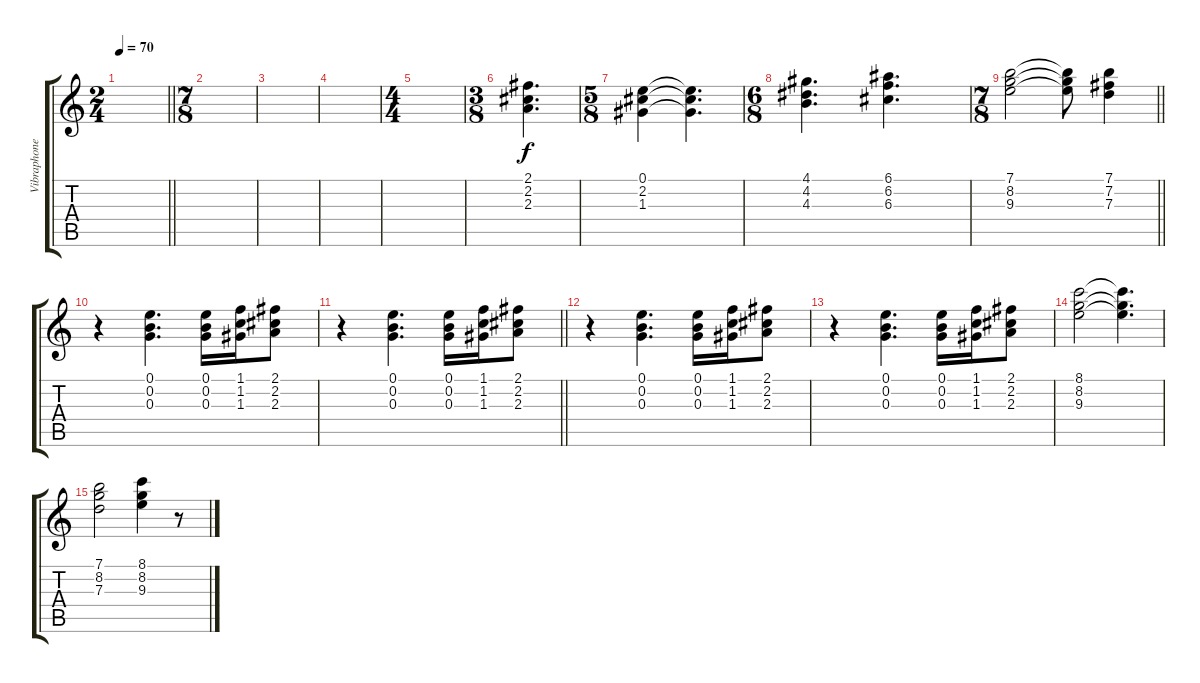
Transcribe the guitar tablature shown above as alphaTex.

\track ("Vibraphone (+12)" "Vibraphone") {instrument vibraphone}
\staff {score tabs}
\tuning (E5 B4 G4 D4 A3 E3) {hide}
\ts (2 4)
\tempo 70
\clef g2
\barLineRight lightlight
\ks c
|
\ts (7 8)
|
|
|
\ts (4 4)
|
\ts (3 8)
(2.1 2.2 2.3).4{d} |
\ts (5 8)
(0.1 2.2 1.3).4 (0.1{t} 2.2{t} 1.3{t}).4{d} |
\ts (6 8)
(4.1 4.2 4.3).4{d} (6.1 6.2 6.3).4{d} |
\ts (7 8)
\barLineRight lightlight
(7.1 8.2 9.3).2 (7.1{t} 8.2{t} 9.3{t}).8 (7.1 7.2 7.3).4 |
r.4 (0.1 0.2 0.3).4{d} (0.1 0.2 0.3).16 (1.1 1.2 1.3).16 (2.1 2.2 2.3).8 |
\barLineRight lightlight
r.4 (0.1 0.2 0.3).4{d} (0.1 0.2 0.3).16 (1.1 1.2 1.3).16 (2.1 2.2 2.3).8 |
r.4 (0.1 0.2 0.3).4{d} (0.1 0.2 0.3).16 (1.1 1.2 1.3).16 (2.1 2.2 2.3).8 |
r.4 (0.1 0.2 0.3).4{d} (0.1 0.2 0.3).16 (1.1 1.2 1.3).16 (2.1 2.2 2.3).8 |
(8.1 8.2 9.3).2 (8.1{t} 8.2{t} 9.3{t}).4{d} |
(7.1 8.2 7.3).2 (8.1 8.2 9.3).4 r.8
